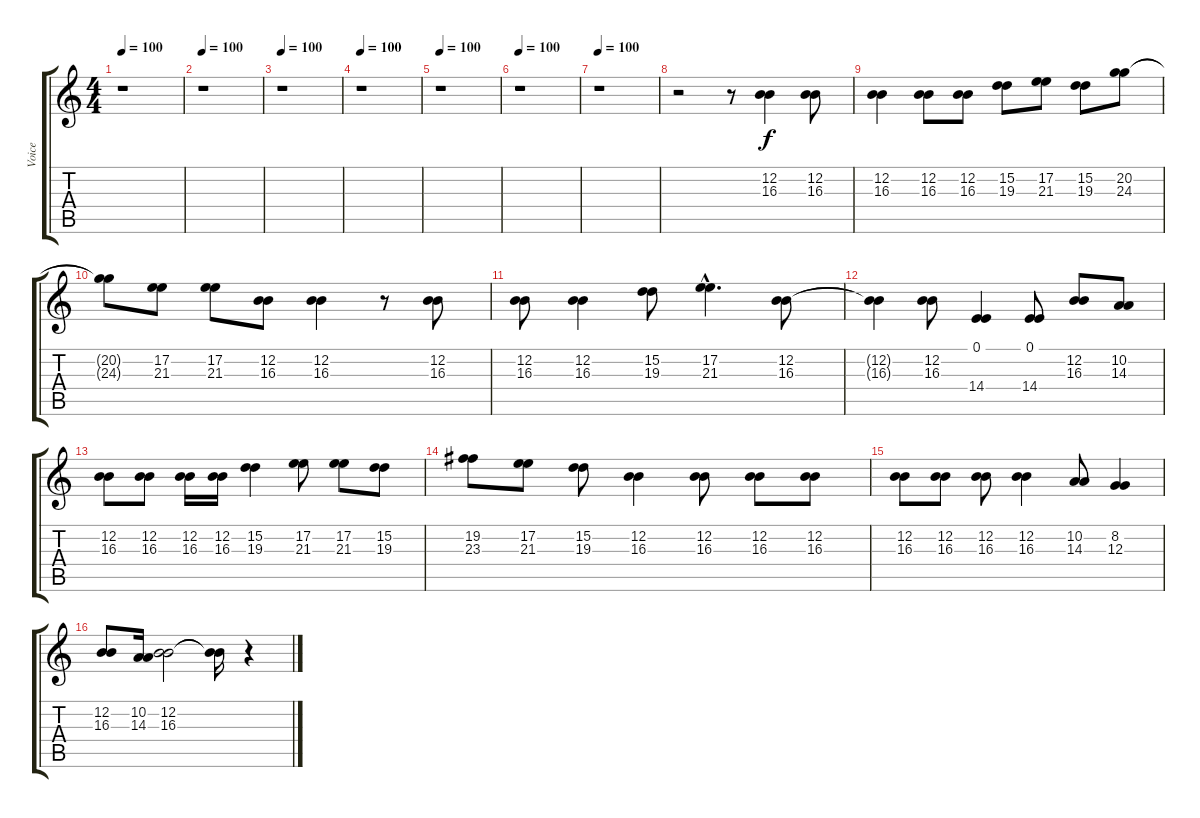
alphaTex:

\track ("Voice" "Voice") {instrument sopranosax}
\staff {score tabs}
\tuning (E4 B3 G3 D3 A2 E2) {hide}
\ts (4 4)
\tempo 100
\clef g2
\ks c
r.1{dy f instrument sopranosax} |
\tempo 100
r.1 |
\tempo 100
r.1 |
\tempo 100
r.1 |
\tempo 100
r.1 |
\tempo 100
r.1 |
\tempo 100
r.1 |
r.2 r.8 (12.2 16.3).4 (12.2 16.3).8 |
(12.2 16.3).4 (12.2 16.3).8 (12.2 16.3).8 (15.2 19.3).8 (17.2 21.3).8 (15.2 19.3).8 (20.2 24.3).8 |
(20.2{t} 24.3{t}).8 (17.2 21.3).8 (17.2 21.3).8 (12.2 16.3).8 (12.2 16.3).4 r.8 (12.2 16.3).8 |
(12.2 16.3).8 (12.2 16.3).4 (15.2 19.3).8 (17.2{hac} 21.3{hac}).4{d} (12.2 16.3).8 |
(12.2{t} 16.3{t}).4 (12.2 16.3).8 (0.1 14.4).4 (0.1 14.4).8 (12.2 16.3).8 (10.2 14.3).8 |
(12.2 16.3).8 (12.2 16.3).8 (12.2 16.3).16 (12.2 16.3).16 (15.2 19.3).4 (17.2 21.3).8 (17.2 21.3).8 (15.2 19.3).8 |
(19.2 23.3).8 (17.2 21.3).8 (15.2 19.3).8 (12.2 16.3).4 (12.2 16.3).8 (12.2 16.3).8 (12.2 16.3).8 |
(12.2 16.3).8 (12.2 16.3).8 (12.2 16.3).8 (12.2 16.3).4 (10.2 14.3).8 (8.2 12.3).4 |
(12.2 16.3).8 (10.2 14.3).16 (12.2 16.3).2 (12.2{t} 16.3{t}).16 r.4
